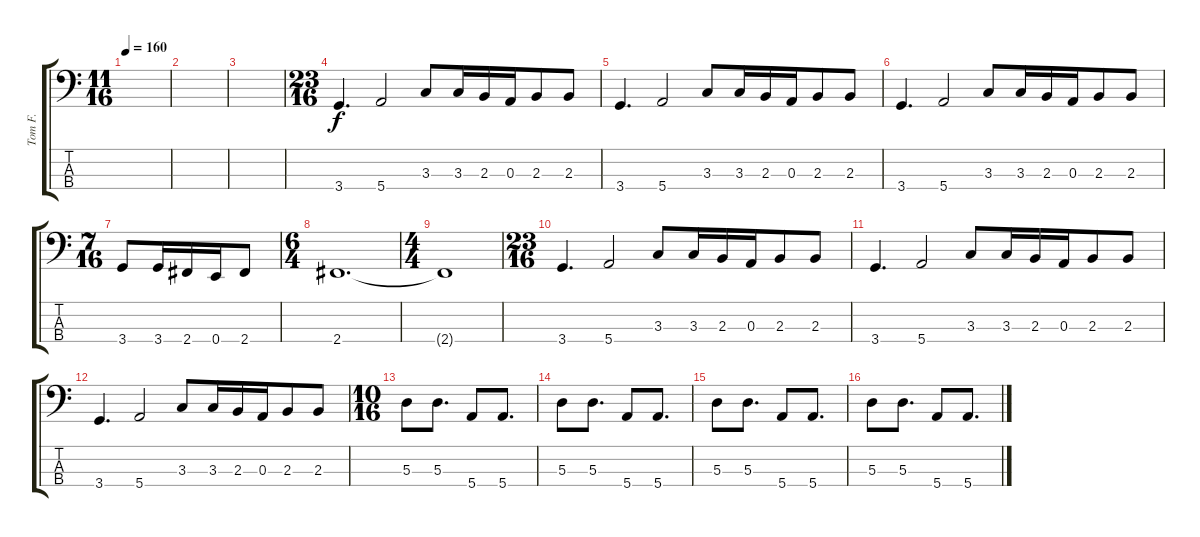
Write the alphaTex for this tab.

\track ("Tom F." "Tom F.") {instrument electricbassfinger}
\staff {score tabs}
\tuning (G2 D2 A1 E1) {hide}
\ts (11 16)
\tempo 160
\clef f4
\ks c
|
|
|
\ts (23 16)
3.4.4{d beam merge} 5.4.2 3.3.8{beam merge} 3.3.16{beam merge} 2.3.16 0.3.16 2.3.8{beam merge} 2.3.8 |
3.4.4{d beam merge} 5.4.2 3.3.8{beam merge} 3.3.16{beam merge} 2.3.16 0.3.16 2.3.8{beam merge} 2.3.8 |
3.4.4{d beam merge} 5.4.2 3.3.8{beam merge} 3.3.16{beam merge} 2.3.16 0.3.16 2.3.8{beam merge} 2.3.8 |
\ts (7 16)
3.4.8 3.4.16 2.4.16{beam merge} 0.4.16{beam merge} 2.4.8 |
\ts (6 4)
2.4.1{d} |
\ts (4 4)
2.4{t}.1 |
\ts (23 16)
3.4.4{d beam merge} 5.4.2 3.3.8{beam merge} 3.3.16{beam merge} 2.3.16 0.3.16 2.3.8{beam merge} 2.3.8 |
3.4.4{d beam merge} 5.4.2 3.3.8{beam merge} 3.3.16{beam merge} 2.3.16 0.3.16 2.3.8{beam merge} 2.3.8 |
3.4.4{d beam merge} 5.4.2 3.3.8{beam merge} 3.3.16{beam merge} 2.3.16 0.3.16 2.3.8{beam merge} 2.3.8 |
\ts (10 16)
5.3.8 5.3.8{d} 5.4.8 5.4.8{d} |
5.3.8 5.3.8{d} 5.4.8 5.4.8{d} |
5.3.8 5.3.8{d} 5.4.8 5.4.8{d} |
5.3.8 5.3.8{d} 5.4.8 5.4.8{d}
